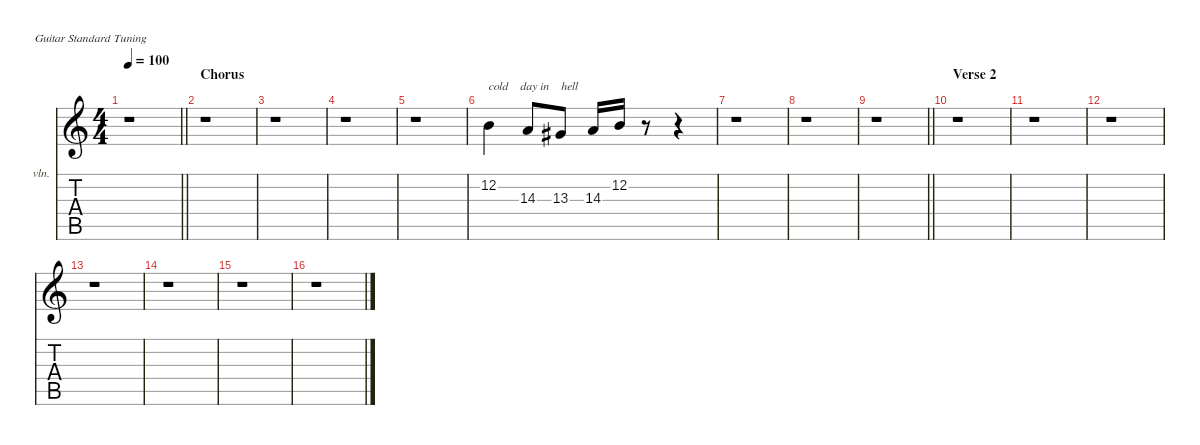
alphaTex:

\defaultSystemsLayout 4
\hideDynamics
\bracketExtendMode nobrackets
\firstSystemTrackNameOrientation horizontal
\otherSystemsTrackNameOrientation horizontal
\track ("Backing Vox" "vln.") {instrument violin}
\staff {score tabs}
\tuning (E4 B3 G3 D3 A2 E2)
\ts (4 4)
\tempo 100
\clef g2
\barLineRight lightlight
\ks c
r.1{dy f} |
\section ("" "Chorus")
r.1 |
r.1 |
r.1 |
r.1 |
12.2.4{txt "cold    day in    hell"} 14.3.8 13.3{acc #}.8 14.3.16 12.2.16 r.8 r.4 |
r.1 |
r.1 |
\barLineRight lightlight
r.1 |
\section ("" "Verse 2")
r.1 |
r.1 |
r.1 |
r.1 |
r.1 |
r.1 |
r.1
